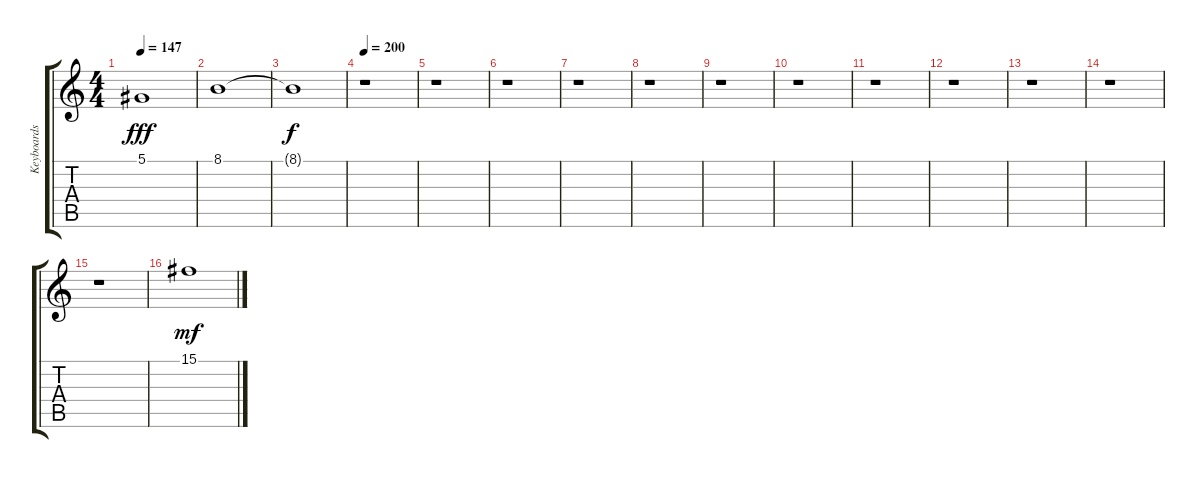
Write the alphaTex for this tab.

\track ("Keyboards" "Keyboards") {instrument stringensemble1}
\staff {score tabs}
\tuning (Eb4 Bb3 Gb3 Db3 Ab2 Eb2) {hide}
\ts (4 4)
\tempo 147
\clef g2
\ks c
5.1.1{dy fff} |
8.1.1 |
8.1{t}.1{dy f} |
\tempo 200
r.1 |
r.1 |
r.1 |
r.1 |
r.1 |
r.1 |
r.1 |
r.1 |
r.1 |
r.1 |
r.1 |
r.1 |
15.1.1{dy mf}
